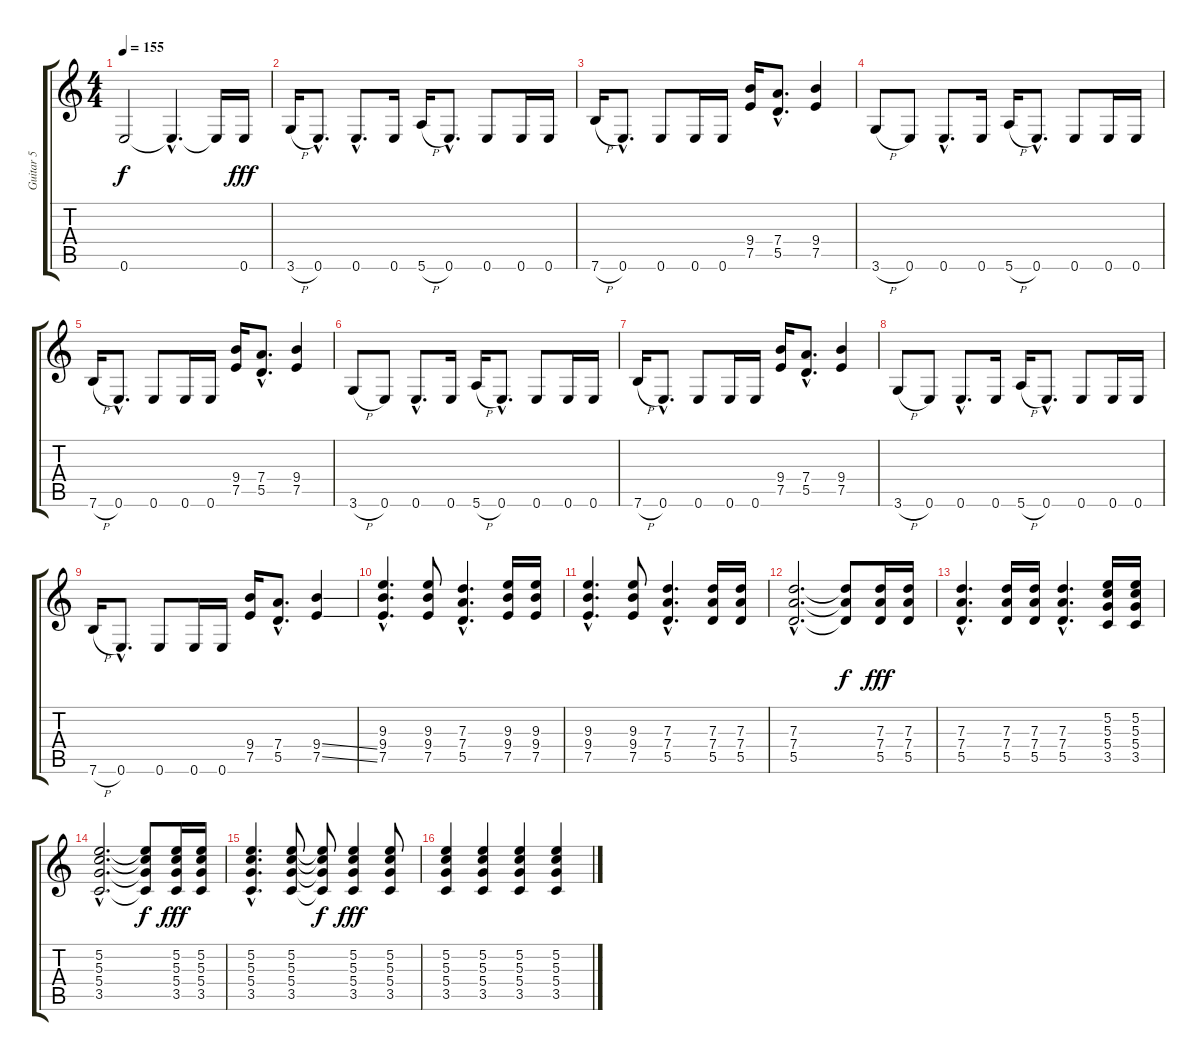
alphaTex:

\track ("Guitar 5" "Guitar 5") {instrument distortionguitar}
\staff {score tabs}
\tuning (E4 B3 G3 D3 A2 E2) {hide}
\ts (4 4)
\tempo 155
\clef g2
\ks c
0.6{t}.2{dy f} 0.6{hac t}.4{d} 0.6{t}.16 0.6.16{dy fff} |
3.6{h}.16 0.6{hac}.8{d} 0.6{hac}.8{d} 0.6.16 5.6{h}.16 0.6{hac}.8{d} 0.6.8 0.6.16 0.6.16 |
7.6{h}.16 0.6{hac}.8{d} 0.6.8 0.6.16 0.6.16 (9.4 7.5).16 (7.4{hac} 5.5{hac}).8{d} (9.4 7.5).4 |
3.6{h}.8 0.6.8 0.6{hac}.8{d} 0.6.16 5.6{h}.16 0.6{hac}.8{d} 0.6.8 0.6.16 0.6.16 |
7.6{h}.16 0.6{hac}.8{d} 0.6.8 0.6.16 0.6.16 (9.4 7.5).16 (7.4{hac} 5.5{hac}).8{d} (9.4 7.5).4 |
3.6{h}.8 0.6.8 0.6{hac}.8{d} 0.6.16 5.6{h}.16 0.6{hac}.8{d} 0.6.8 0.6.16 0.6.16 |
7.6{h}.16 0.6{hac}.8{d} 0.6.8 0.6.16 0.6.16 (9.4 7.5).16 (7.4{hac} 5.5{hac}).8{d} (9.4 7.5).4 |
3.6{h}.8 0.6.8 0.6{hac}.8{d} 0.6.16 5.6{h}.16 0.6{hac}.8{d} 0.6.8 0.6.16 0.6.16 |
7.6{h}.16 0.6{hac}.8{d} 0.6.8 0.6.16 0.6.16 (9.4 7.5).16 (7.4{hac} 5.5{hac}).8{d} (9.4{ss} 7.5{ss}).4 |
(9.3{hac} 9.4{hac} 7.5{hac}).4{d} (9.3 9.4 7.5).8 (7.3{hac} 7.4{hac} 5.5{hac}).4{d} (9.3 9.4 7.5).16 (9.3 9.4 7.5).16 |
(9.3{hac} 9.4{hac} 7.5{hac}).4{d} (9.3 9.4 7.5).8 (7.3{hac} 7.4{hac} 5.5{hac}).4{d} (7.3 7.4 5.5).16 (7.3 7.4 5.5).16 |
(7.3{hac} 7.4{hac} 5.5{hac}).2{d} (7.3{t} 7.4{t} 5.5{t}).8{dy f} (7.3 7.4 5.5).16{dy fff} (7.3 7.4 5.5).16 |
(7.3{hac} 7.4{hac} 5.5{hac}).4{d} (7.3 7.4 5.5).16 (7.3 7.4 5.5).16 (7.3{hac} 7.4{hac} 5.5{hac}).4{d} (5.2 5.3 5.4 3.5).16 (5.2 5.3 5.4 3.5).16 |
(5.2{hac} 5.3{hac} 5.4{hac} 3.5{hac}).2{d} (5.2{t} 5.3{t} 5.4{t} 3.5{t}).8{dy f} (5.2 5.3 5.4 3.5).16{dy fff} (5.2 5.3 5.4 3.5).16 |
(5.2{hac} 5.3{hac} 5.4{hac} 3.5{hac}).4{d} (5.2 5.3 5.4 3.5).8 (5.2{t} 5.3{t} 5.4{t} 3.5{t}).8{dy f} (5.2 5.3 5.4 3.5).4{dy fff} (5.2 5.3 5.4 3.5).8 |
(5.2 5.3 5.4 3.5).4 (5.2 5.3 5.4 3.5).4 (5.2 5.3 5.4 3.5).4 (5.2 5.3 5.4 3.5).4
